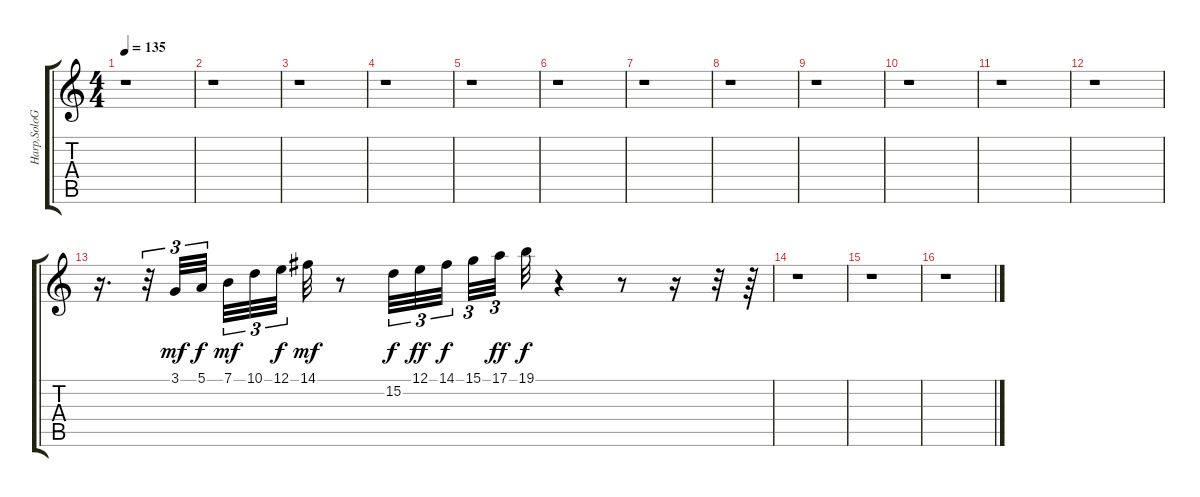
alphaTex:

\track ("Harp,SoloGt.                        " "Harp,SoloG") {instrument orchestralharp}
\staff {score tabs}
\tuning (E4 B3 G3 D3 A2 E2) {hide}
\ts (4 4)
\tempo 135
\clef g2
\ks c
r.1{dy f} |
r.1 |
r.1 |
r.1 |
r.1 |
r.1 |
r.1 |
r.1 |
r.1 |
r.1 |
r.1 |
r.1 |
r.16{d} r.32{tu (3 2)} 3.1.32{tu (3 2) dy mf balance 3 instrument orchestralharp} 5.1.32{tu (3 2) dy f balance 1} 7.1.32{tu (3 2) dy mf balance 2} 10.1.32{tu (3 2) balance 4} 12.1.32{tu (3 2) dy f balance 5} 14.1.32{dy mf balance 6} r.8 15.2.32{tu (3 2) dy f balance 6} 12.1.32{tu (3 2) dy ff balance 8} 14.1.32{tu (3 2) dy f balance 9} 15.1.32{tu (3 2) balance 10} 17.1.32{tu (3 2) dy ff balance 12} 19.1.32{dy f balance 13} r.4 r.8 r.16 r.32 r.64 |
r.1 |
r.1 |
r.1
